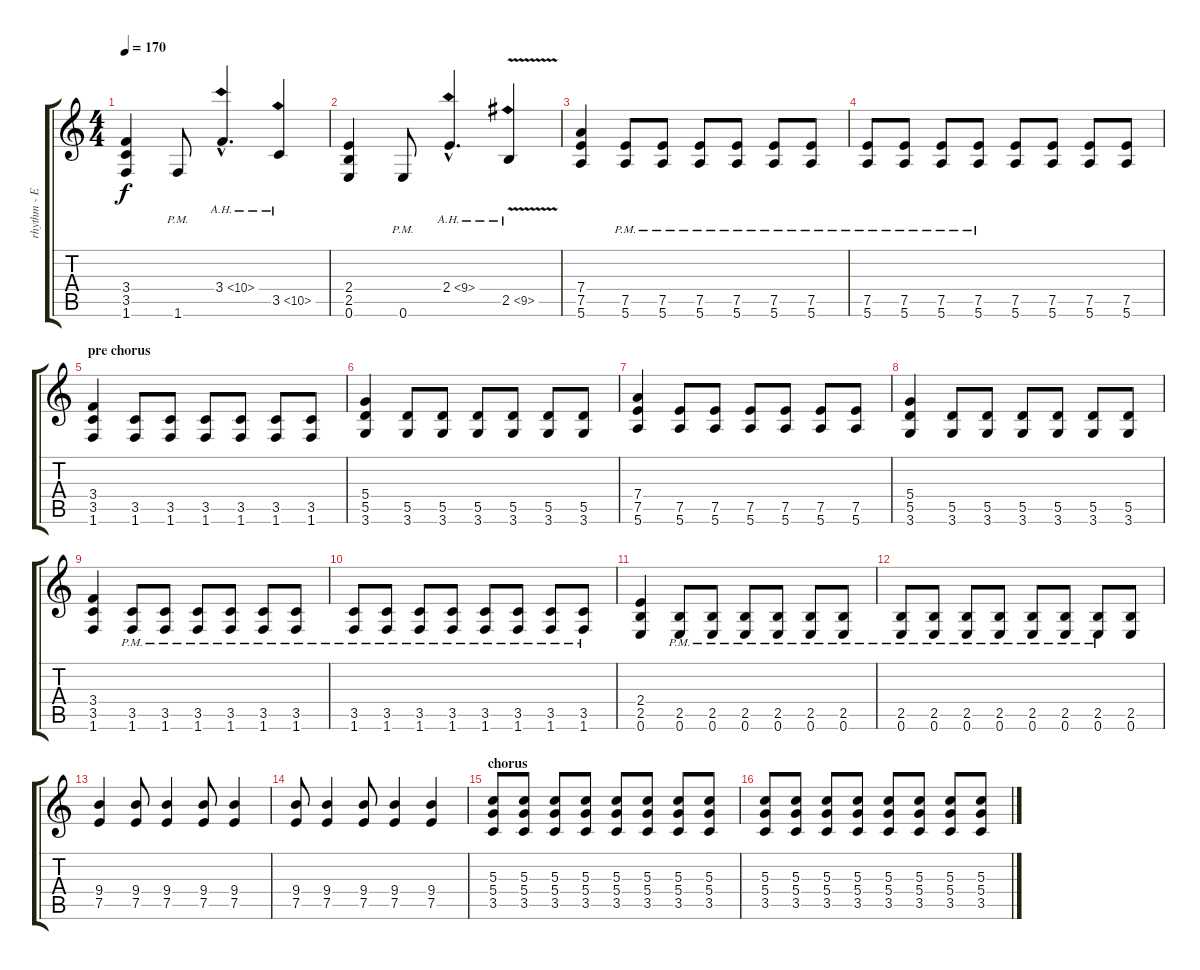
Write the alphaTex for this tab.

\track ("rhythm - Eddy" "rhythm - E") {instrument distortionguitar}
\staff {score tabs}
\tuning (E4 B3 G3 D3 A2 E2) {hide}
\ts (4 4)
\tempo 170
\clef g2
\ks c
(3.4 3.5 1.6).4{dy f} 1.6{pm}.8 3.4{ah 7 hac}.4{d} 3.5{ah 7}.4 |
(2.4 2.5 0.6).4 0.6{pm}.8 2.4{ah 7 hac}.4{d} 2.5{ah 7 v}.4 |
(7.4 7.5 5.6).4 (7.5{pm} 5.6{pm}).8 (7.5{pm} 5.6{pm}).8 (7.5{pm} 5.6{pm}).8 (7.5{pm} 5.6{pm}).8 (7.5{pm} 5.6{pm}).8 (7.5{pm} 5.6{pm}).8 |
(7.5{pm} 5.6{pm}).8 (7.5{pm} 5.6{pm}).8 (7.5{pm} 5.6{pm}).8 (7.5{pm} 5.6{pm}).8 (7.5 5.6).8 (7.5 5.6).8 (7.5 5.6).8 (7.5 5.6).8 |
\section ("" "pre chorus")
(3.4 3.5 1.6).4 (3.5 1.6).8 (3.5 1.6).8 (3.5 1.6).8 (3.5 1.6).8 (3.5 1.6).8 (3.5 1.6).8 |
(5.4 5.5 3.6).4 (5.5 3.6).8 (5.5 3.6).8 (5.5 3.6).8 (5.5 3.6).8 (5.5 3.6).8 (5.5 3.6).8 |
(7.4 7.5 5.6).4 (7.5 5.6).8 (7.5 5.6).8 (7.5 5.6).8 (7.5 5.6).8 (7.5 5.6).8 (7.5 5.6).8 |
(5.4 5.5 3.6).4 (5.5 3.6).8 (5.5 3.6).8 (5.5 3.6).8 (5.5 3.6).8 (5.5 3.6).8 (5.5 3.6).8 |
(3.4 3.5 1.6).4 (3.5{pm} 1.6{pm}).8 (3.5{pm} 1.6{pm}).8 (3.5{pm} 1.6{pm}).8 (3.5{pm} 1.6{pm}).8 (3.5{pm} 1.6{pm}).8 (3.5{pm} 1.6{pm}).8 |
(3.5{pm} 1.6{pm}).8 (3.5{pm} 1.6{pm}).8 (3.5{pm} 1.6{pm}).8 (3.5{pm} 1.6{pm}).8 (3.5{pm} 1.6{pm}).8 (3.5{pm} 1.6{pm}).8 (3.5{pm} 1.6{pm}).8 (3.5{pm} 1.6{pm}).8 |
(2.4 2.5 0.6).4 (2.5{pm} 0.6{pm}).8 (2.5{pm} 0.6{pm}).8 (2.5{pm} 0.6{pm}).8 (2.5{pm} 0.6{pm}).8 (2.5{pm} 0.6{pm}).8 (2.5{pm} 0.6{pm}).8 |
(2.5{pm} 0.6{pm}).8 (2.5{pm} 0.6{pm}).8 (2.5{pm} 0.6{pm}).8 (2.5{pm} 0.6{pm}).8 (2.5{pm} 0.6{pm}).8 (2.5{pm} 0.6{pm}).8 (2.5 0.6{pm}).8 (2.5 0.6).8 |
(9.4 7.5).4 (9.4 7.5).8 (9.4 7.5).4 (9.4 7.5).8 (9.4 7.5).4 |
(9.4 7.5).8 (9.4 7.5).4 (9.4 7.5).8 (9.4 7.5).4 (9.4 7.5).4 |
\section ("" "chorus")
(5.3 5.4 3.5).8 (5.3 5.4 3.5).8 (5.3 5.4 3.5).8 (5.3 5.4 3.5).8 (5.3 5.4 3.5).8 (5.3 5.4 3.5).8 (5.3 5.4 3.5).8 (5.3 5.4 3.5).8 |
(5.3 5.4 3.5).8 (5.3 5.4 3.5).8 (5.3 5.4 3.5).8 (5.3 5.4 3.5).8 (5.3 5.4 3.5).8 (5.3 5.4 3.5).8 (5.3 5.4 3.5).8 (5.3 5.4 3.5).8
